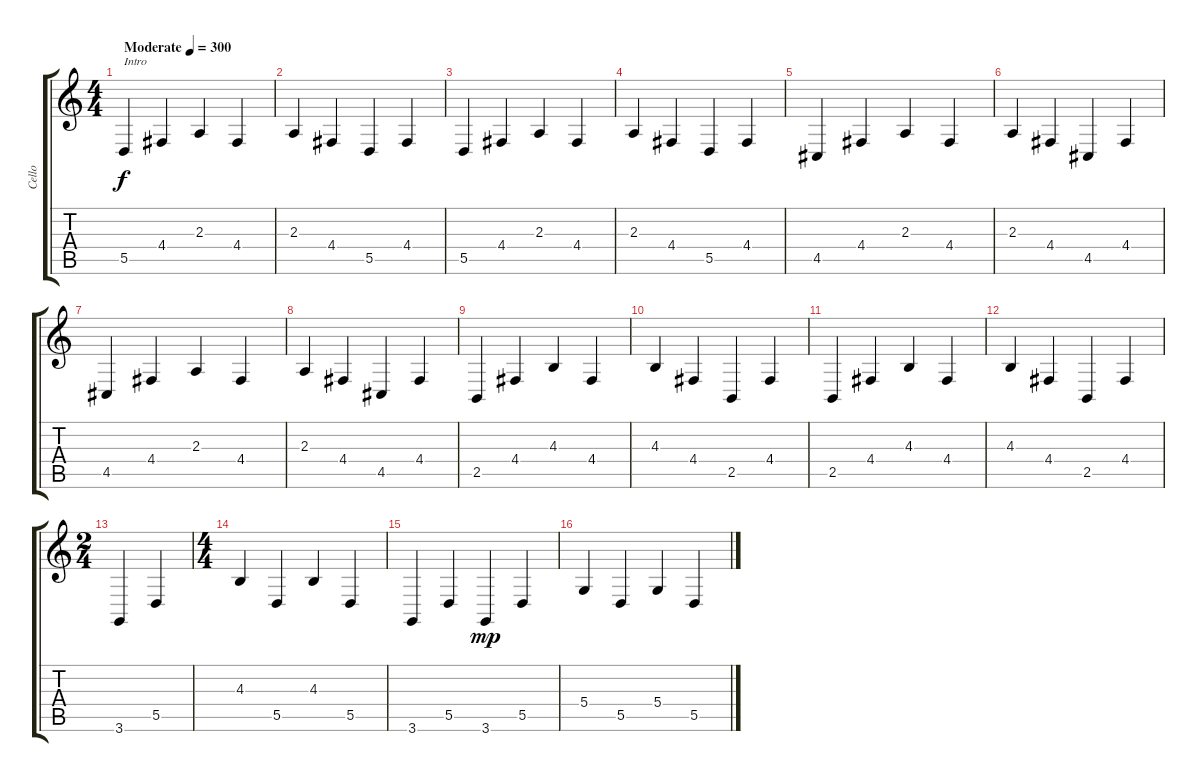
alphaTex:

\track ("Cello" "Cello") {instrument cello}
\staff {score tabs}
\tuning (E4 B3 G3 D3 A2 E2) {hide}
\ts (4 4)
\tempo (300 "Moderate")
\clef g2
\ks c
5.5.4{txt "Intro" dy f instrument cello} 4.4.4 2.3.4 4.4.4 |
2.3.4 4.4.4 5.5.4 4.4.4 |
5.5.4 4.4.4 2.3.4 4.4.4 |
2.3.4 4.4.4 5.5.4 4.4.4 |
4.5.4 4.4.4 2.3.4 4.4.4 |
2.3.4 4.4.4 4.5.4 4.4.4 |
4.5.4 4.4.4 2.3.4 4.4.4 |
2.3.4 4.4.4 4.5.4 4.4.4 |
2.5.4 4.4.4 4.3.4 4.4.4 |
4.3.4 4.4.4 2.5.4 4.4.4 |
2.5.4 4.4.4 4.3.4 4.4.4 |
4.3.4 4.4.4 2.5.4 4.4.4 |
\ts (2 4)
3.6.4 5.5.4 |
\ts (4 4)
4.3.4 5.5.4 4.3.4 5.5.4 |
3.6.4 5.5.4 3.6.4{dy mp} 5.5.4 |
5.4.4 5.5.4 5.4.4 5.5.4
